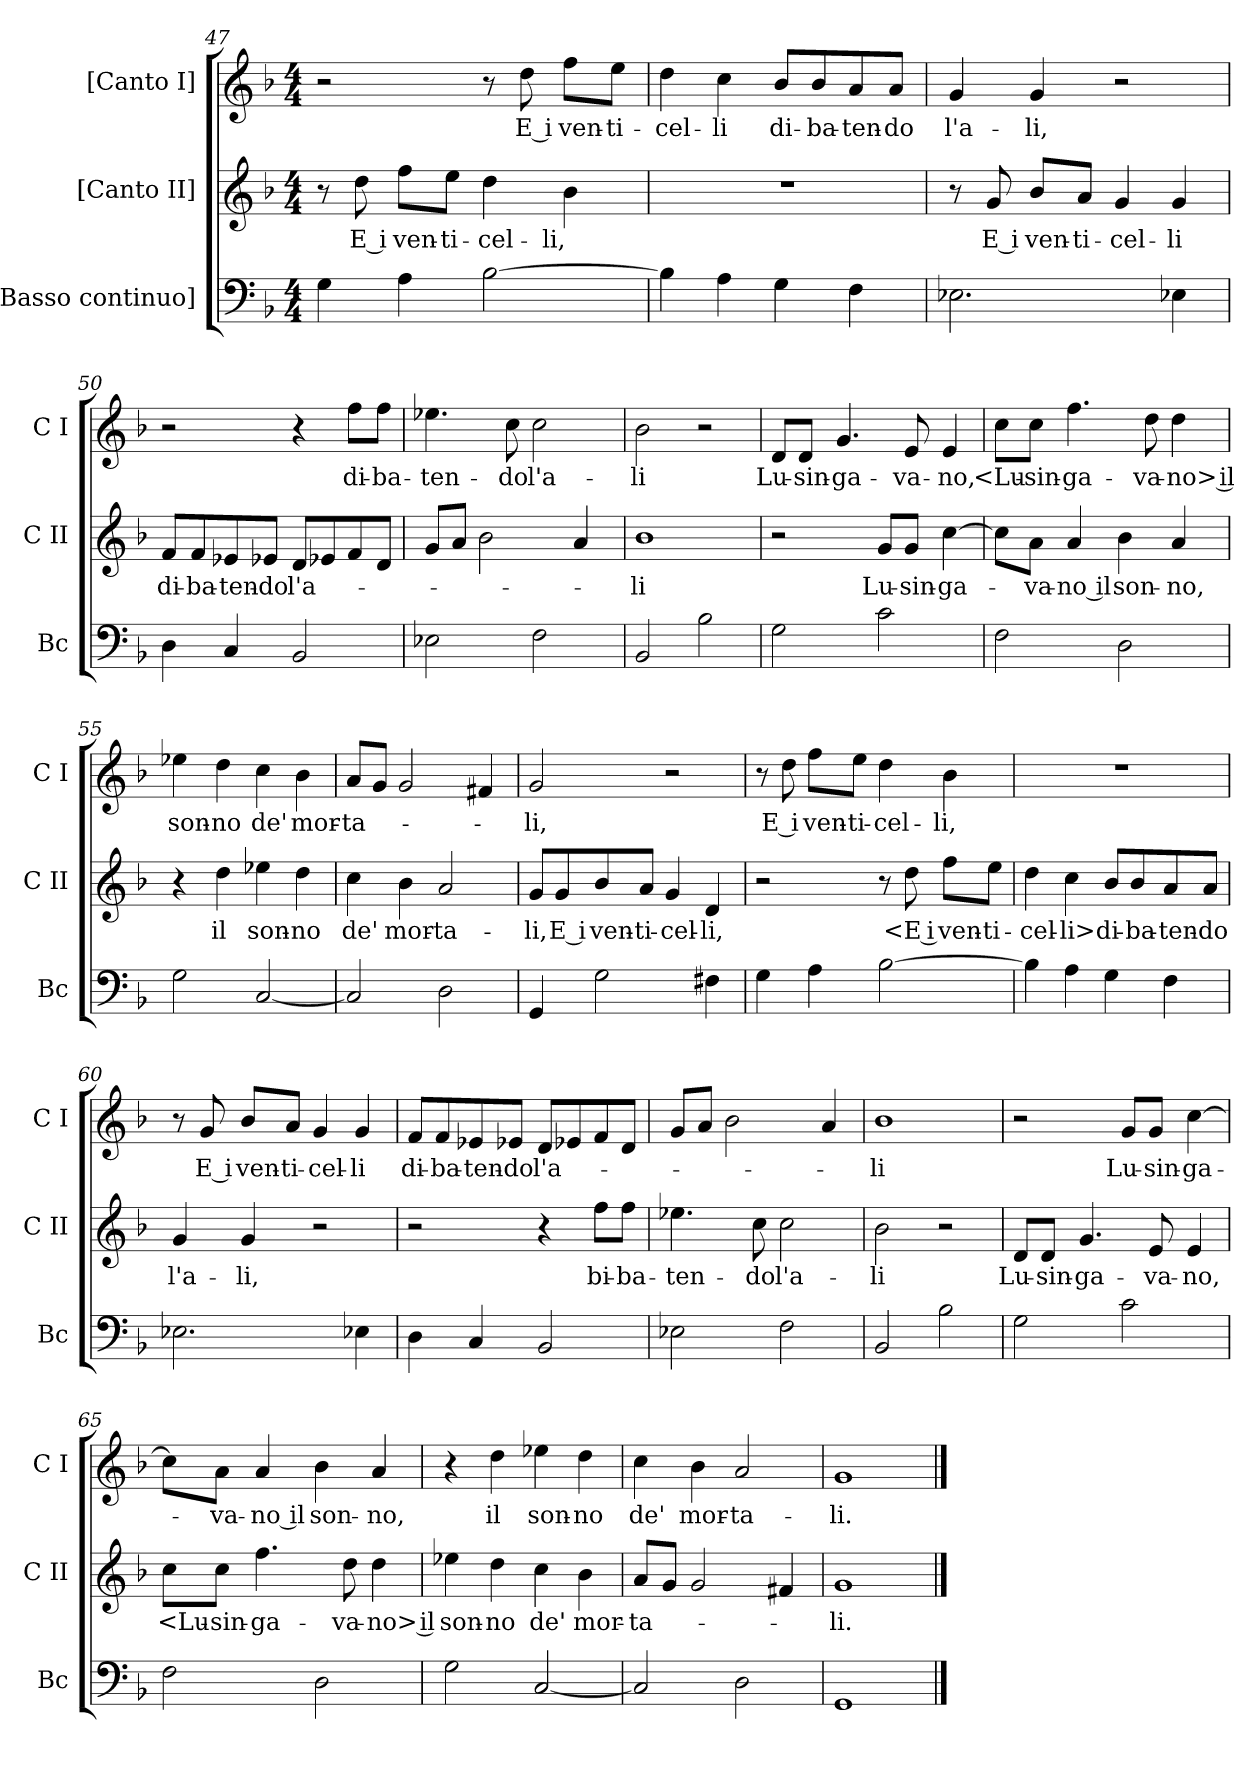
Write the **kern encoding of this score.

**kern	**kern	**text	**kern	**text
*part3	*part2	*part2	*part1	*part1
*staff3	*staff2	*staff2	*staff1	*staff1
*I"[Basso continuo]	*I"[Canto II]	*	*I"[Canto I]	*
*I'Bc	*I'C II	*	*I'C I	*
*clefF4	*clefG2	*	*clefG2	*
*k[b-]	*k[b-]	*	*k[b-]	*
*F:	*F:	*	*F:	*
*M4/4	*M4/4	*	*M4/4	*
=47	=47	=47	=47	=47
4G	8r	.	2r	.
.	8dd	E i	.	.
4A	8ffL	ven-	.	.
.	8eeJ	-ti-	.	.
[2B-	4dd	-cel-	8r	.
.	.	.	8dd	E i
.	4b-	-li,	8ffL	ven-
.	.	.	8eeJ	-ti-
=48	=48	=48	=48	=48
4B-]	1r	.	4dd	-cel-
4A	.	.	4cc	-li
4G	.	.	8b-L	di-
.	.	.	8b-	-ba-
4F	.	.	8a	-ten-
.	.	.	8aJ	-do
=49	=49	=49	=49	=49
2.E-X	8r	.	4g	l'a-
.	8g	E i	.	.
.	8b-L	ven-	4g	-li,
.	8aJ	-ti-	.	.
.	4g	-cel-	2r	.
4E-X	4g	-li	.	.
=50	=50	=50	=50	=50
4D	8fL	di-	2r	.
.	8f	-ba-	.	.
4C	8e-X	-ten-	.	.
.	8e-XJ	-do	.	.
2BB-	8dL	l'a-	4r	.
.	8e-X	.	.	.
.	8f	.	8ffL	di-
.	8dJ	.	8ffJ	-ba-
=51	=51	=51	=51	=51
2E-X	8gL	.	4.ee-X	-ten-
.	8aJ	.	.	.
.	2b-	.	.	.
.	.	.	8cc	-do
2F	.	.	2cc	l'a-
.	4a	.	.	.
=52	=52	=52	=52	=52
2BB-	1b-	-li	2b-	-li
2B-	.	.	2r	.
=53	=53	=53	=53	=53
2G	2r	.	8dL	Lu-
.	.	.	8dJ	-sin-
.	.	.	4.g	-ga-
2c	8gL	Lu-	.	.
.	8gJ	-sin-	8e	-va-
.	[4cc	-ga-	4e	-no,
=54	=54	=54	=54	=54
2F	8ccL]	.	8ccL	<Lu-
.	8aJ	-va-	8ccJ	-sin-
.	4a	-no il	4.ff	-ga-
2D	4b-	son-	.	.
.	.	.	8dd	-va-
.	4a	-no,	4dd	-no> il
=55	=55	=55	=55	=55
2G	4r	.	4ee-X	son-
.	4dd	il	4dd	-no
[2C	4ee-X	son-	4cc	de'
.	4dd	-no	4b-	mor-
=56	=56	=56	=56	=56
2C]	4cc	de'	8aL	-ta-
.	.	.	8gJ	.
.	4b-	mor-	2g	.
2D	2a	-ta-	.	.
.	.	.	4f#X	.
=57	=57	=57	=57	=57
4GG	8gL	-li,	2g	-li,
.	8g	E i	.	.
2G	8b-	ven-	.	.
.	8aJ	-ti-	.	.
.	4g	-cel-	2r	.
4F#X	4d	-li,	.	.
=58	=58	=58	=58	=58
4G	2r	.	8r	.
.	.	.	8dd	E i
4A	.	.	8ffL	ven-
.	.	.	8eeJ	-ti-
[2B-	8r	.	4dd	-cel-
.	8dd	<E i	.	.
.	8ffL	ven-	4b-	-li,
.	8eeJ	-ti-	.	.
=59	=59	=59	=59	=59
4B-]	4dd	-cel-	1r	.
4A	4cc	-li>	.	.
4G	8b-L	di-	.	.
.	8b-	-ba-	.	.
4F	8a	-ten-	.	.
.	8aJ	-do	.	.
=60	=60	=60	=60	=60
2.E-X	4g	l'a-	8r	.
.	.	.	8g	E i
.	4g	-li,	8b-L	ven-
.	.	.	8aJ	-ti-
.	2r	.	4g	-cel-
4E-X	.	.	4g	-li
=61	=61	=61	=61	=61
4D	2r	.	8fL	di-
.	.	.	8f	-ba-
4C	.	.	8e-X	-ten-
.	.	.	8e-XJ	-do
2BB-	4r	.	8dL	l'a-
.	.	.	8e-X	.
.	8ffL	bi-	8f	.
.	8ffJ	-ba-	8dJ	.
=62	=62	=62	=62	=62
2E-X	4.ee-X	-ten-	8gL	.
.	.	.	8aJ	.
.	.	.	2b-	.
.	8cc	-do	.	.
2F	2cc	l'a-	.	.
.	.	.	4a	.
=63	=63	=63	=63	=63
2BB-	2b-	-li	1b-	-li
2B-	2r	.	.	.
=64	=64	=64	=64	=64
2G	8dL	Lu-	2r	.
.	8dJ	-sin-	.	.
.	4.g	-ga-	.	.
2c	.	.	8gL	Lu-
.	8e	-va-	8gJ	-sin-
.	4e	-no,	[4cc	-ga-
=65	=65	=65	=65	=65
2F	8ccL	<Lu-	8ccL]	.
.	8ccJ	-sin-	8aJ	-va-
.	4.ff	-ga-	4a	-no il
2D	.	.	4b-	son-
.	8dd	-va-	.	.
.	4dd	-no> il	4a	-no,
=66	=66	=66	=66	=66
2G	4ee-X	son-	4r	.
.	4dd	-no	4dd	il
[2C	4cc	de'	4ee-X	son-
.	4b-	mor-	4dd	-no
=67	=67	=67	=67	=67
2C]	8aL	-ta-	4cc	de'
.	8gJ	.	.	.
.	2g	.	4b-	mor-
2D	.	.	2a	-ta-
.	4f#X	.	.	.
=68	=68	=68	=68	=68
1GG	1g	-li.	1g	-li.
==	==	==	==	==
*-	*-	*-	*-	*-
